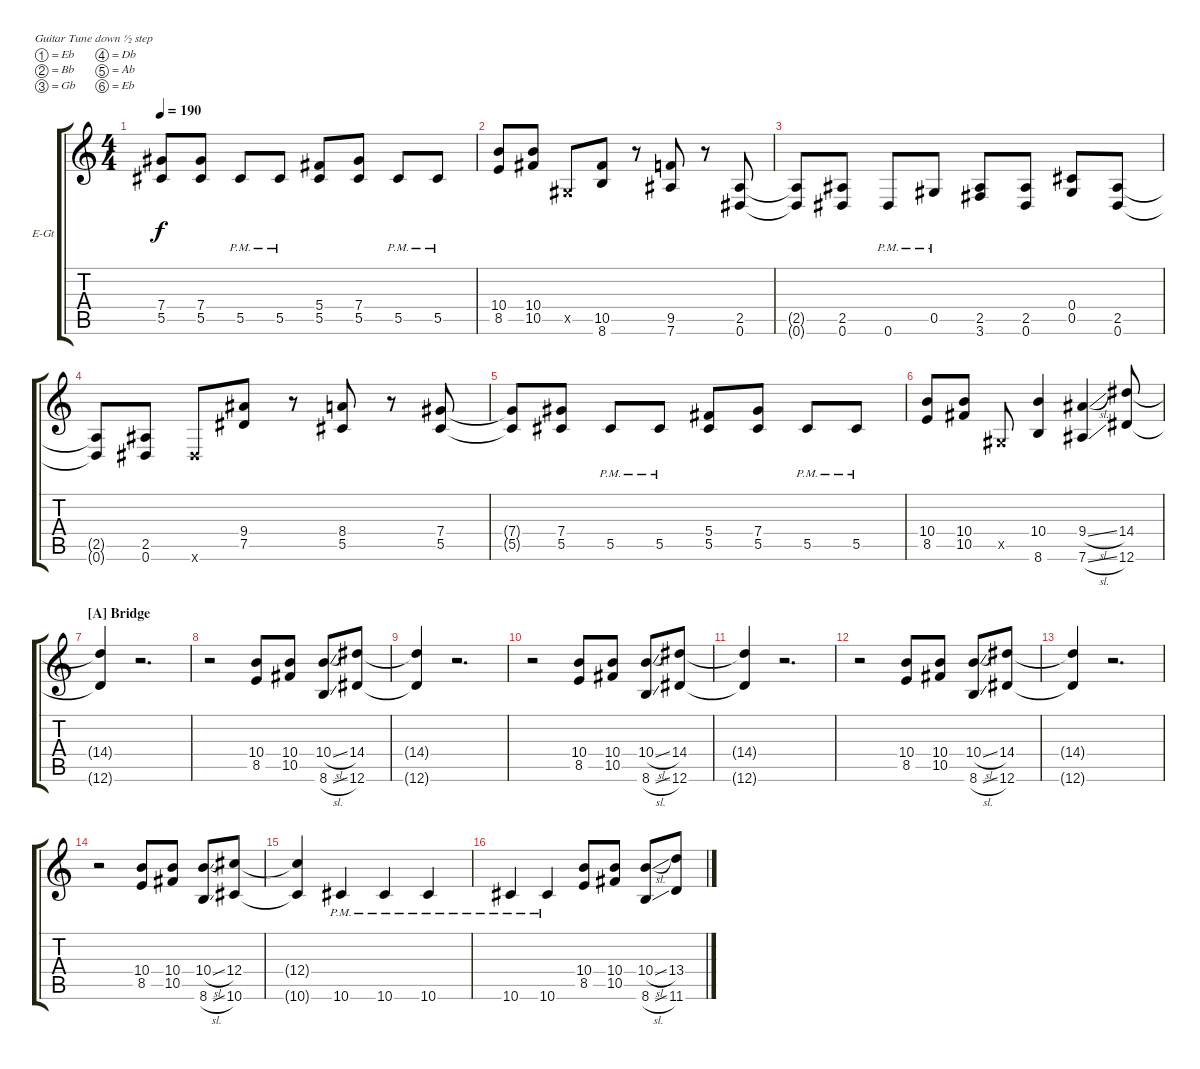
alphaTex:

\bracketExtendMode groupsimilarinstruments
\firstSystemTrackNameOrientation horizontal
\otherSystemsTrackNameOrientation horizontal
\track ("Electric Guitar" "E-Gt") {instrument overdrivenguitar}
\staff {score tabs}
\tuning (Eb4 Bb3 Gb3 Db3 Ab2 Eb2)
\ts (4 4)
\tempo 190
\clef g2
\ks c
(5.5{t} 7.4{t}).8{dy f} (5.5 7.4).8 5.5{pm}.8 5.5{pm}.8 (5.5 5.4).8 (5.5 7.4).8 5.5{pm}.8 5.5{pm}.8 |
(8.5 10.4).8 (10.5 10.4).8 0.5{x}.8 (8.6 10.5).8 r.8 (7.6 9.5).8 r.8 (0.6 2.5).8 |
(2.5{t} 0.6{t}).8 (0.6 2.5).8 0.6{pm}.8 0.5{pm}.8 (3.6 2.5).8 (0.6 2.5).8 (0.5 0.4).8 (0.6 2.5).8 |
(0.6{t} 2.5{t}).8 (0.6 2.5).8 0.6{x}.8 (7.5 9.4).8 r.8 (5.5 8.4).8 r.8 (5.5 7.4).8 |
(5.5{t} 7.4{t}).8 (5.5 7.4).8 5.5{pm}.8 5.5{pm}.8 (5.5 5.4).8 (5.5 7.4).8 5.5{pm}.8 5.5{pm}.8 |
(8.5 10.4).8 (10.5 10.4).8 0.5{x}.8 (8.6 10.4).4 (7.6{sl} 9.4{sl}).4 (12.6 14.4).8 |
\section ("A" "Bridge")
(12.6{t} 14.4{t}).4 r.2{d} |
r.2 (8.5 10.4).8 (10.4 10.5).8 (8.6{sl} 10.4{sl}).8 (14.4 12.6).8 |
(14.4{t} 12.6{t}).4 r.2{d} |
r.2 (8.5 10.4).8 (10.4 10.5).8 (8.6{sl} 10.4{sl}).8 (14.4 12.6).8 |
(14.4{t} 12.6{t}).4 r.2{d} |
r.2 (8.5 10.4).8 (10.4 10.5).8 (8.6{sl} 10.4{sl}).8 (14.4 12.6).8 |
(14.4{t} 12.6{t}).4 r.2{d} |
r.2 (8.5 10.4).8 (10.4 10.5).8 (8.6{sl} 10.4{sl}).8 (12.4 10.6).8 |
(12.4{t} 10.6{t}).4 10.6{pm}.4 10.6{pm}.4 10.6{pm}.4 |
10.6{pm}.4 10.6{pm}.4 (8.5 10.4).8 (10.4 10.5).8 (8.6{sl} 10.4{sl}).8 (13.4 11.6).8
